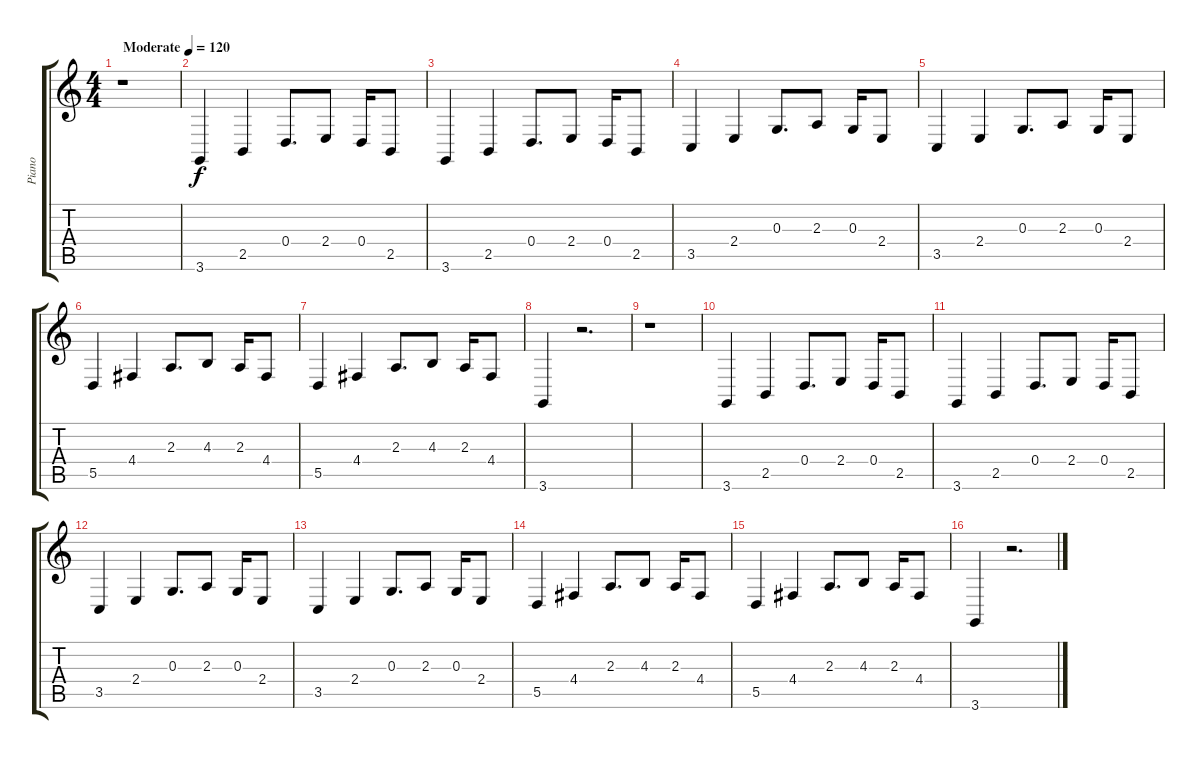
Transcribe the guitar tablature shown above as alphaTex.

\track ("Piano" "Piano") {instrument brightacousticpiano}
\staff {score tabs}
\tuning (E4 B3 G3 D3 A2 E2) {hide}
\ts (4 4)
\tempo (120 "Moderate")
\clef g2
\ks c
r.1{dy f instrument brightacousticpiano} |
3.6.4 2.5.4 0.4.8{d} 2.4.8 0.4.16 2.5.8 |
3.6.4 2.5.4 0.4.8{d} 2.4.8 0.4.16 2.5.8 |
3.5.4 2.4.4 0.3.8{d} 2.3.8 0.3.16 2.4.8 |
3.5.4 2.4.4 0.3.8{d} 2.3.8 0.3.16 2.4.8 |
5.5.4 4.4.4 2.3.8{d} 4.3.8 2.3.16 4.4.8 |
5.5.4 4.4.4 2.3.8{d} 4.3.8 2.3.16 4.4.8 |
3.6.4 r.2{d} |
r.1 |
3.6.4 2.5.4 0.4.8{d} 2.4.8 0.4.16 2.5.8 |
3.6.4 2.5.4 0.4.8{d} 2.4.8 0.4.16 2.5.8 |
3.5.4 2.4.4 0.3.8{d} 2.3.8 0.3.16 2.4.8 |
3.5.4 2.4.4 0.3.8{d} 2.3.8 0.3.16 2.4.8 |
5.5.4 4.4.4 2.3.8{d} 4.3.8 2.3.16 4.4.8 |
5.5.4 4.4.4 2.3.8{d} 4.3.8 2.3.16 4.4.8 |
3.6.4 r.2{d}
